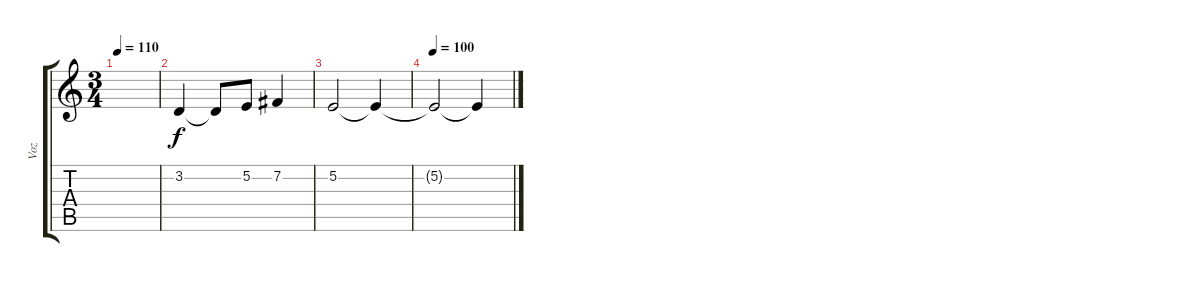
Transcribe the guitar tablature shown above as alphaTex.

\track ("Voz" "Voz") {instrument flute}
\staff {score tabs}
\tuning (E4 B3 G3 D3 A2 E2) {hide}
\ts (3 4)
\tempo 110
\clef g2
\ks c
|
3.2.4 3.2{t}.8 5.2.8 7.2.4 |
5.2.2 5.2{t}.4 |
\tempo 100
5.2{t}.2 5.2{t}.4
